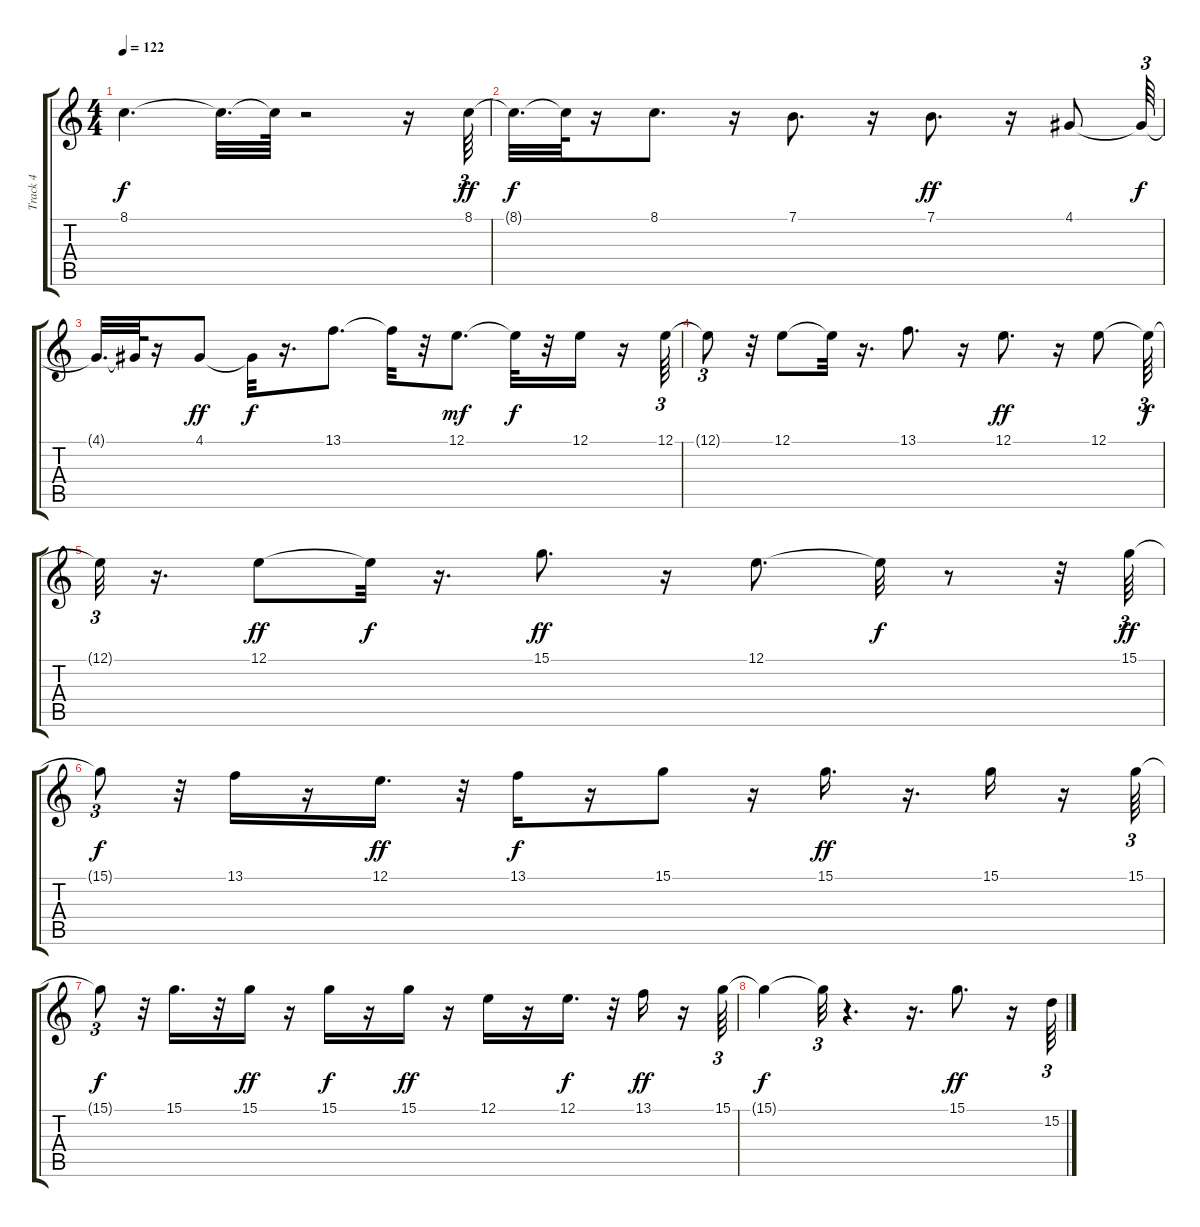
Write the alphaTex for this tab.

\track ("Track 4" "Track 4") {instrument vibraphone}
\staff {score tabs}
\tuning (E4 B3 G3 D3 A2 E2) {hide}
\ts (4 4)
\tempo 122
\clef g2
\ks c
8.1{t}.4{d dy f} 8.1{t}.32{d} 8.1{t}.64 r.2 r.16 8.1.64{tu (3 2) dy ff} |
8.1{t}.32{d dy f} 8.1{t}.64 r.16 8.1.8{d} r.16 7.1.8{d} r.16 7.1.8{d dy ff} r.16 4.1.8 4.1{t}.64{tu (3 2) dy f} |
4.1{t}.32{d} 4.1{t}.64 r.16 4.1.8{dy ff} 4.1{t}.32{dy f} r.16{d} 13.1.8{d} 13.1{t}.32 r.32 12.1.8{d dy mf} 12.1{t}.32{dy f} r.32 12.1.16 r.16 12.1.64{tu (3 2)} |
12.1{t}.8{tu (3 2)} r.32 12.1.8 12.1{t}.32 r.16{d} 13.1.8{d} r.16 12.1.8{d dy ff} r.16 12.1.8 12.1{t}.64{tu (3 2) dy f} |
12.1{t}.32{tu (3 2)} r.16{d} 12.1.8{dy ff} 12.1{t}.32{dy f} r.16{d} 15.1.8{d dy ff} r.16 12.1.8{d} 12.1{t}.32{dy f} r.8 r.32 15.1.64{tu (3 2) dy ff} |
15.1{t}.8{tu (3 2) dy f} r.32 13.1.16 r.16 12.1.16{d dy ff} r.32 13.1.16{dy f} r.16 15.1.8 r.16 15.1.16{d dy ff} r.16{d} 15.1.16 r.16 15.1.64{tu (3 2)} |
15.1{t}.8{tu (3 2) dy f} r.32 15.1.16{d} r.32 15.1.16{dy ff} r.16 15.1.16{dy f} r.16 15.1.16{dy ff} r.16 12.1.16 r.16 12.1.16{d dy f} r.32 13.1.16{dy ff} r.16 15.1.64{tu (3 2)} |
15.1{t}.4{dy f} 15.1{t}.32{tu (3 2)} r.4{d} r.16{d} 15.1.8{d dy ff} r.16 15.2.64{tu (3 2)}
